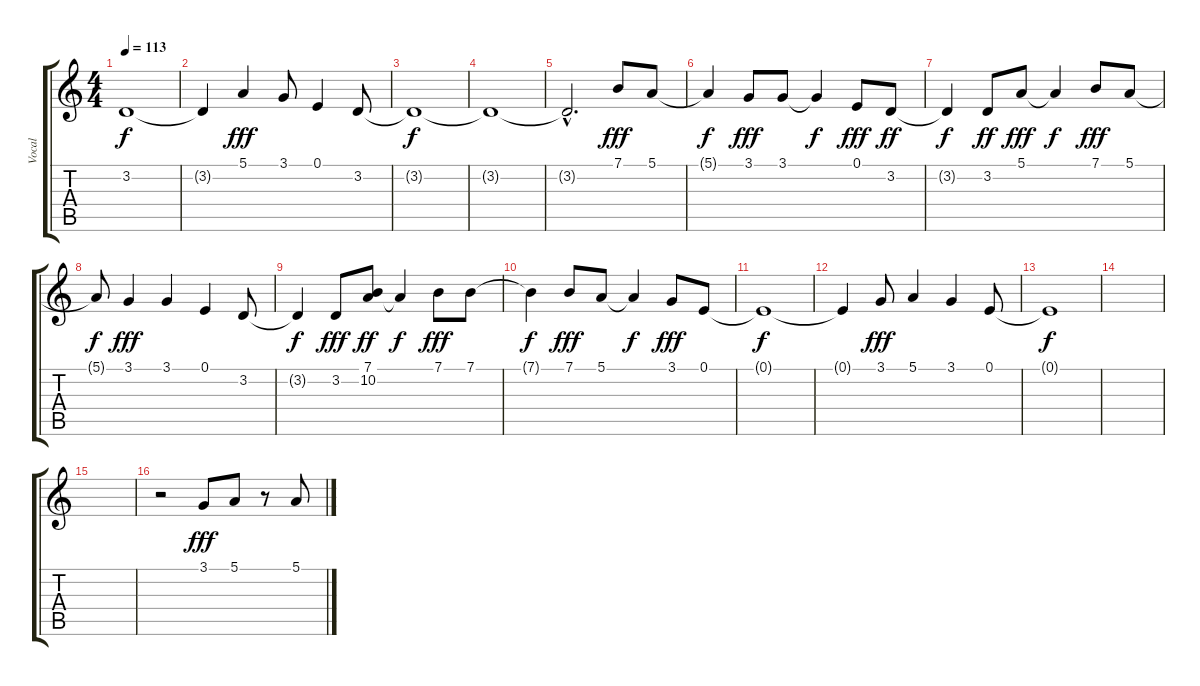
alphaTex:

\track ("Vocal" "Vocal") {instrument harmonica}
\staff {score tabs}
\tuning (E4 B3 G3 D3 A2 E2) {hide}
\ts (4 4)
\tempo 113
\clef g2
\ks c
3.2{t}.1{dy f} |
3.2{t}.4 5.1.4{dy fff} 3.1.8 0.1.4 3.2.8 |
3.2{t}.1{dy f} |
3.2{t}.1 |
3.2{hac t}.2{d} 7.1.8{dy fff} 5.1.8 |
5.1{t}.4{dy f} 3.1.8{dy fff} 3.1.8 3.1{t}.4{dy f} 0.1.8{dy fff} 3.2.8{dy ff} |
3.2{t}.4{dy f} 3.2.8{dy ff} 5.1.8{dy fff} 5.1{t}.4{dy f} 7.1.8{dy fff} 5.1.8 |
5.1{t}.8{dy f} 3.1.4{dy fff} 3.1.4 0.1.4 3.2.8 |
3.2{t}.4{dy f} 3.2.8{dy fff} (7.1 10.2).8{dy ff} 10.2{t}.4{dy f} 7.1.8{dy fff} 7.1.8 |
7.1{t}.4{dy f} 7.1.8{dy fff} 5.1.8 5.1{t}.4{dy f} 3.1.8{dy fff} 0.1.8 |
0.1{t}.1{dy f} |
0.1{t}.4 3.1.8{dy fff} 5.1.4 3.1.4 0.1.8 |
0.1{t}.1{dy f} |
|
|
r.2 3.1.8{dy fff} 5.1.8 r.8 5.1.8
